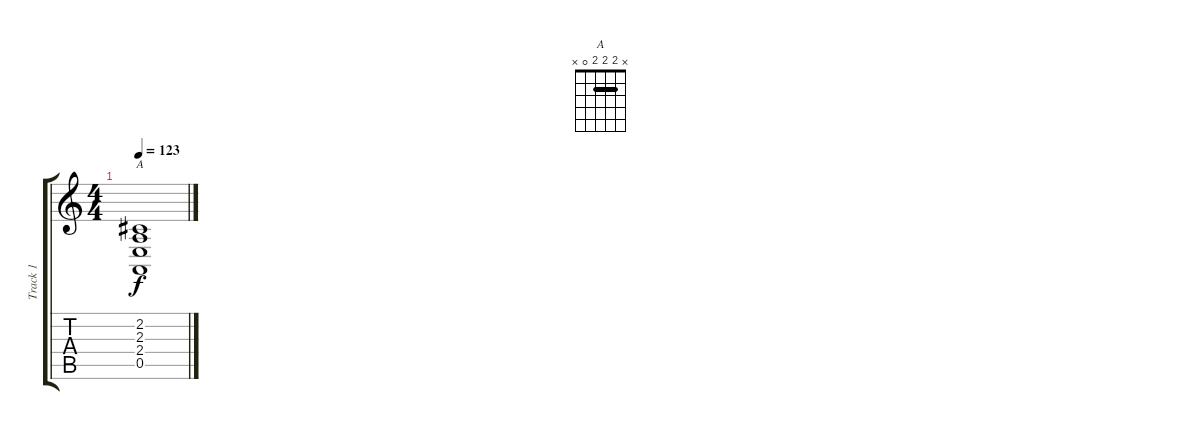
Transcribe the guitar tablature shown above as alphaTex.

\track ("Track 1" "Track 1") {instrument acousticgrandpiano}
\staff {score tabs}
\tuning (E4 B3 G3 D3 A2 E2) {hide}
\chord ("A" x 2 2 2 0 x) {barre 2}
\ts (4 4)
\tempo 123
\clef g2
\ks c
(2.2 2.3 2.4 0.5).1{ch "A" dy f}
